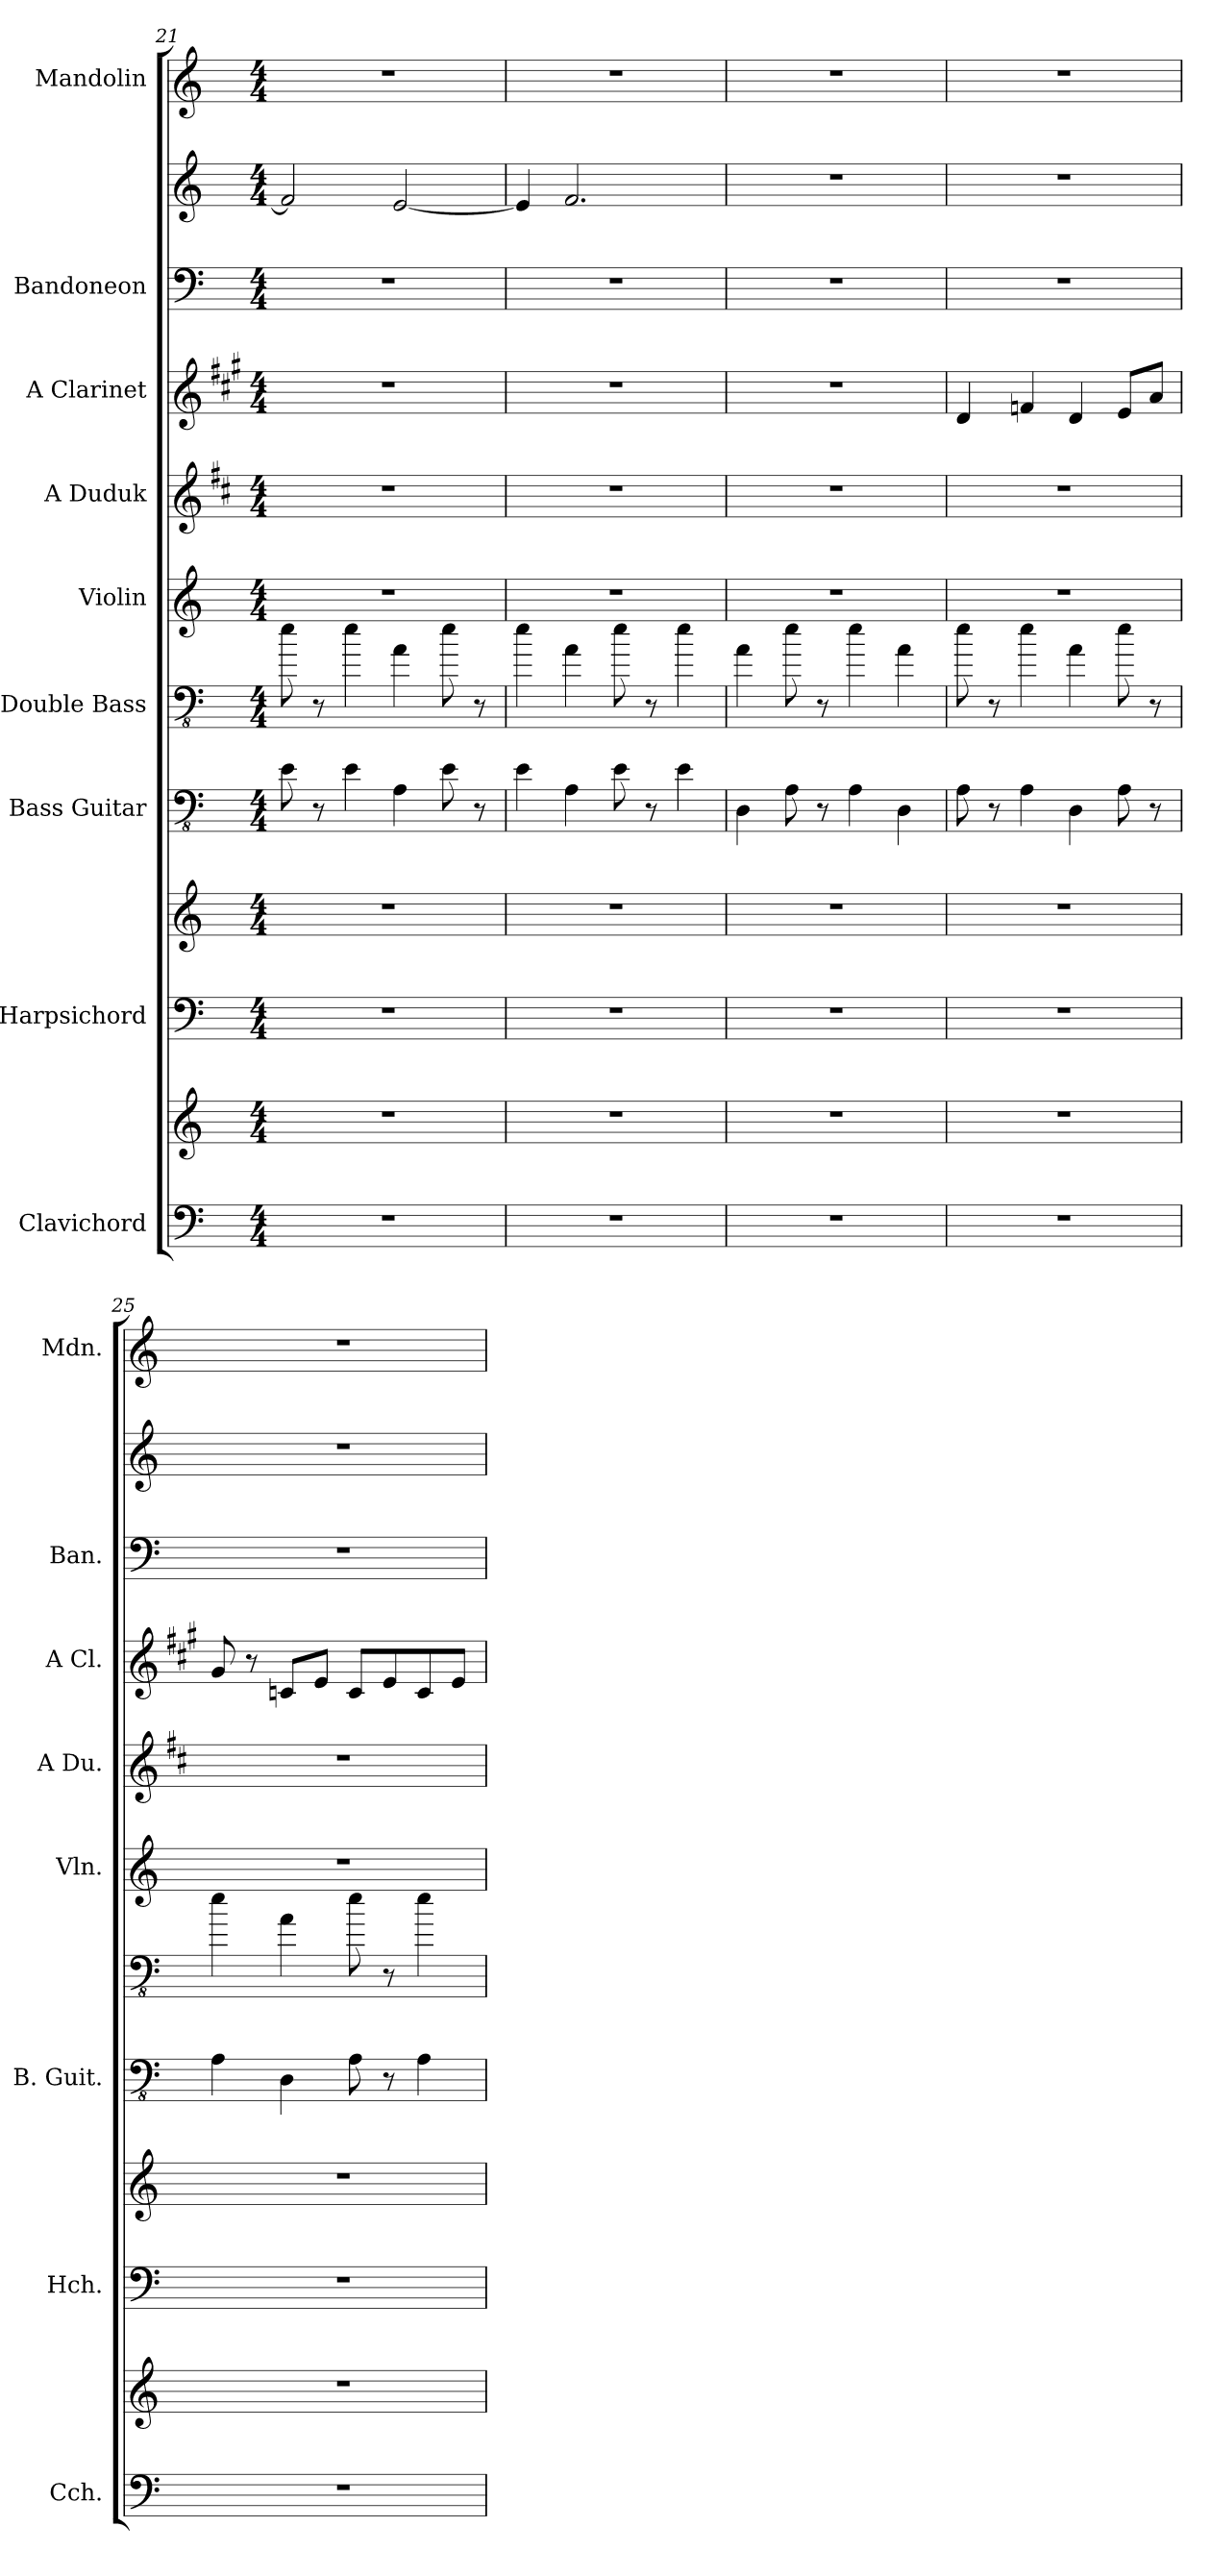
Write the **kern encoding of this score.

**kern	**kern	**kern	**kern	**kern	**kern	**kern	**kern	**kern	**kern	**kern	**kern
*part9	*part9	*part8	*part8	*part7	*part6	*part5	*part4	*part3	*part2	*part2	*part1
*staff12	*staff11	*staff10	*staff9	*staff8	*staff7	*staff6	*staff5	*staff4	*staff3	*staff2	*staff1
*I"Clavichord	*	*I"Harpsichord	*	*I"Bass Guitar	*I"Double Bass	*I"Violin	*I"A Duduk	*I"A Clarinet	*I"Bandoneon	*	*I"Mandolin
*I'Cch.	*	*I'Hch.	*	*I'B. Guit.	*	*I'Vln.	*I'A Du.	*I'A Cl.	*I'Ban.	*	*I'Mdn.
*clefF4	*clefG2	*clefF4	*clefG2	*clefFv4	*clefFv4	*clefG2	*clefG2	*clefG2	*clefF4	*clefG2	*clefG2
*	*	*	*	*	*ITrd7c12	*	*ITrd1c2	*ITrd2c3	*	*	*
*k[]	*k[]	*k[]	*k[]	*k[]	*k[]	*k[]	*k[]	*k[f#c#g#d#a#e#]	*k[]	*k[]	*k[]
*C:	*C:	*C:	*C:	*C:	*C:	*C:	*C:	*F#:	*C:	*C:	*C:
*M4/4	*M4/4	*M4/4	*M4/4	*M4/4	*M4/4	*M4/4	*M4/4	*M4/4	*M4/4	*M4/4	*M4/4
=21	=21	=21	=21	=21	=21	=21	=21	=21	=21	=21	=21
1r	1r	1r	1r	8E\	8E\	1r	1r	1r	1r	2f/]	1r
.	.	.	.	8r	8r	.	.	.	.	.	.
.	.	.	.	4E\	4E\	.	.	.	.	.	.
.	.	.	.	4AA\	4AA\	.	.	.	.	[2e/	.
.	.	.	.	8E\	8E\	.	.	.	.	.	.
.	.	.	.	8r	8r	.	.	.	.	.	.
=22	=22	=22	=22	=22	=22	=22	=22	=22	=22	=22	=22
1r	1r	1r	1r	4E\	4E\	1r	1r	1r	1r	4e/]	1r
.	.	.	.	4AA\	4AA\	.	.	.	.	2.f/	.
.	.	.	.	8E\	8E\	.	.	.	.	.	.
.	.	.	.	8r	8r	.	.	.	.	.	.
.	.	.	.	4E\	4E\	.	.	.	.	.	.
=23	=23	=23	=23	=23	=23	=23	=23	=23	=23	=23	=23
1r	1r	1r	1r	4DD\	4AA\	1r	1r	1r	1r	1r	1r
.	.	.	.	8AA\	8E\	.	.	.	.	.	.
.	.	.	.	8r	8r	.	.	.	.	.	.
.	.	.	.	4AA\	4E\	.	.	.	.	.	.
.	.	.	.	4DD\	4AA\	.	.	.	.	.	.
=24	=24	=24	=24	=24	=24	=24	=24	=24	=24	=24	=24
1r	1r	1r	1r	8AA\	8E\	1r	1r	4B/	1r	1r	1r
.	.	.	.	8r	8r	.	.	.	.	.	.
.	.	.	.	4AA\	4E\	.	.	4dn/	.	.	.
.	.	.	.	4DD\	4AA\	.	.	4B/	.	.	.
.	.	.	.	8AA\	8E\	.	.	8c#/L	.	.	.
.	.	.	.	8r	8r	.	.	8f#/J	.	.	.
!!LO:PB:g=z
=25	=25	=25	=25	=25	=25	=25	=25	=25	=25	=25	=25
1r	1r	1r	1r	4AA\	4E\	1r	1r	8e#/	1r	1r	1r
.	.	.	.	.	.	.	.	8r	.	.	.
.	.	.	.	4DD\	4AA\	.	.	8An/L	.	.	.
.	.	.	.	.	.	.	.	8c#/J	.	.	.
.	.	.	.	8AA\	8E\	.	.	8A/L	.	.	.
.	.	.	.	8r	8r	.	.	8c#/	.	.	.
.	.	.	.	4AA\	4E\	.	.	8A/	.	.	.
.	.	.	.	.	.	.	.	8c#/J	.	.	.
=	=	=	=	=	=	=	=	=	=	=	=
*-	*-	*-	*-	*-	*-	*-	*-	*-	*-	*-	*-
